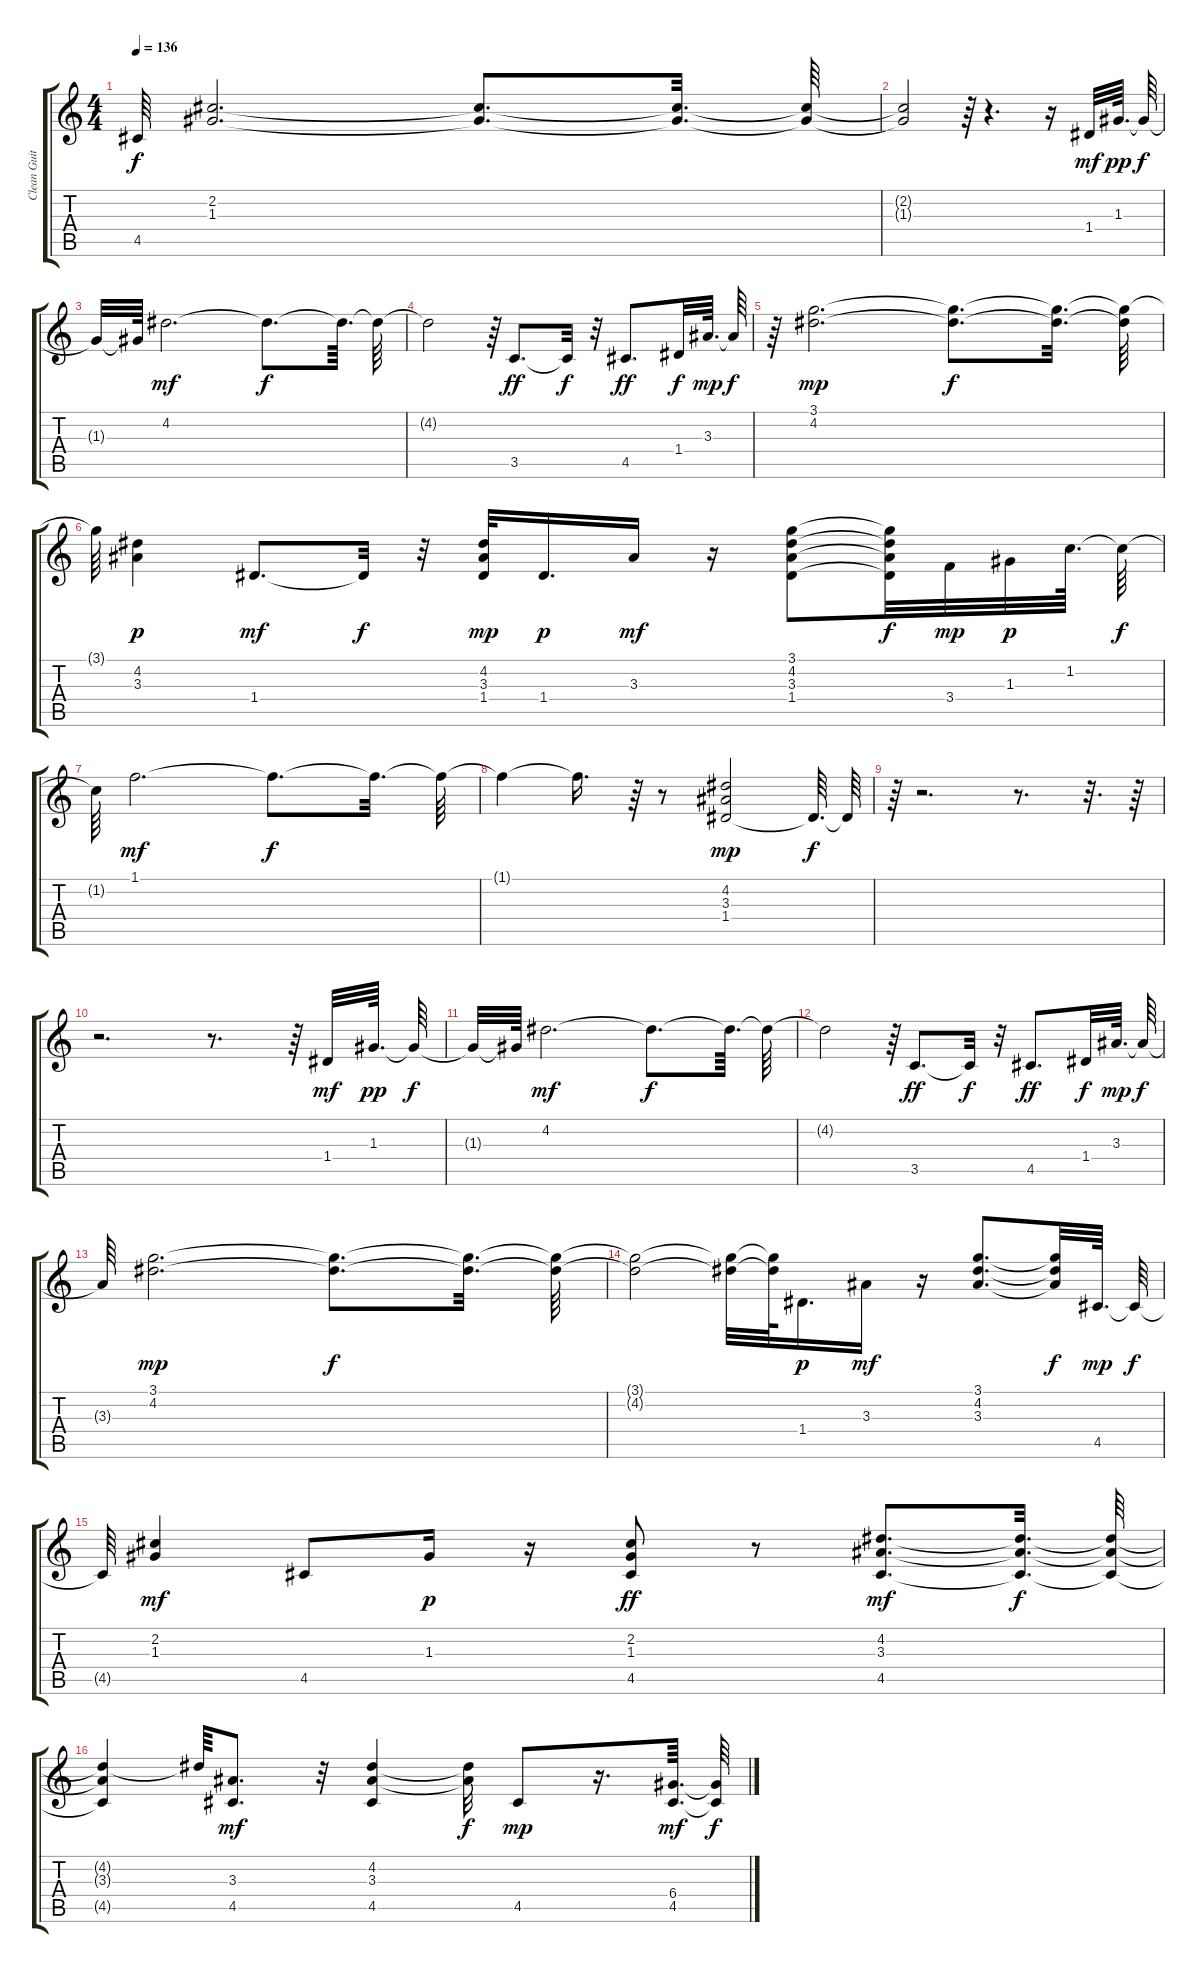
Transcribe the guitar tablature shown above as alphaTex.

\track ("Clean Guitar" "Clean Guit") {instrument electricguitarclean}
\staff {score tabs}
\tuning (E4 B3 G3 D3 A2 E2) {hide}
\ts (4 4)
\tempo 136
\clef g2
\ks c
4.5{t}.64{dy f} (2.2 1.3).2{d} (2.2{t} 1.3{t}).8{d} (2.2{t} 1.3{t}).32{d} (2.2{t} 1.3{t}).64 |
(2.2{t} 1.3{t}).2 r.64 r.4{d} r.16 1.4.32{dy mf} 1.3.64{d dy pp} 1.3{t}.64{dy f} |
1.3{t}.32 1.3{t}.64 4.2.2{d dy mf} 4.2{t}.8{d dy f} 4.2{t}.64{d} 4.2{t}.64 |
4.2{t}.2 r.64 3.5.8{d dy ff} 3.5{t}.32{dy f} r.32 4.5.8{d dy ff} 1.4.32{dy f} 3.3.64{d dy mp} 3.3{t}.64{dy f} |
r.64 (3.1 4.2).2{d dy mp} (3.1{t} 4.2{t}).8{d dy f} (3.1{t} 4.2{t}).32{d} (3.1{t} 4.2{t}).64 |
3.1{t}.64 (4.2 3.3).4{dy p} 1.4.8{d dy mf} 1.4{t}.32{dy f} r.32 (4.2 3.3 1.4).32{dy mp} 1.4.16{d dy p} 3.3.16{dy mf} r.16 (3.1 4.2 3.3 1.4).8 (3.1{t} 4.2{t} 3.3{t} 1.4{t}).32{dy f} 3.4.32{dy mp} 1.3.32{dy p} 1.2.64{d} 1.2{t}.64{dy f} |
1.2{t}.64 1.1.2{d dy mf} 1.1{t}.8{d dy f} 1.1{t}.32{d} 1.1{t}.64 |
1.1{t}.4 1.1{t}.16{d} r.64 r.8 (4.2 3.3 1.4).2{dy mp} 1.4{t}.64{d dy f} 1.4{t}.64 |
r.64 r.2{d} r.8{d} r.32{d} r.64 |
r.2{d} r.8{d} r.64 1.4.32{dy mf} 1.3.64{d dy pp} 1.3{t}.64{dy f} |
1.3{t}.32 1.3{t}.64 4.2.2{d dy mf} 4.2{t}.8{d dy f} 4.2{t}.64{d} 4.2{t}.64 |
4.2{t}.2 r.64 3.5.8{d dy ff} 3.5{t}.32{dy f} r.32 4.5.8{d dy ff} 1.4.32{dy f} 3.3.64{d dy mp} 3.3{t}.64{dy f} |
3.3{t}.64 (3.1 4.2).2{d dy mp} (3.1{t} 4.2{t}).8{d dy f} (3.1{t} 4.2{t}).32{d} (3.1{t} 4.2{t}).64 |
(3.1{t} 4.2{t}).2 (3.1{t} 4.2{t}).32 (3.1{t} 4.2{t}).64 1.4.16{d dy p} 3.3.16{dy mf} r.16 (3.1 4.2 3.3).8{d} (3.1{t} 4.2{t} 3.3{t}).32{dy f} 4.5.64{d dy mp} 4.5{t}.64{dy f} |
4.5{t}.64 (2.2 1.3).4{dy mf} 4.5.8 1.3.16{dy p} r.16 (2.2 1.3 4.5).8{dy ff} r.8 (4.2 3.3 4.5).8{d dy mf} (4.2{t} 3.3{t} 4.5{t}).32{d dy f} (4.2{t} 3.3{t} 4.5{t}).64 |
(4.2{t} 3.3{t} 4.5{t}).4 4.2{t}.64 (3.3 4.5).8{d dy mf} r.32 (4.2 3.3 4.5).4 (4.2{t} 3.3{t}).32{dy f} 4.5.8{dy mp} r.16{d} (6.4 4.5).64{d dy mf} (6.4{t} 4.5{t}).64{dy f}
